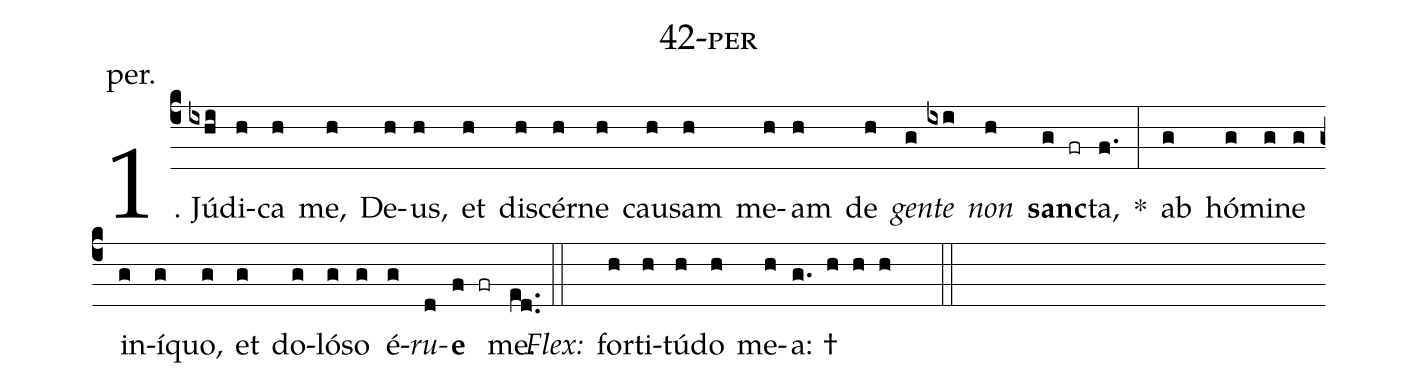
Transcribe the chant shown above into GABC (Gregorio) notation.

name: 42-per;
annotation: per.;
%%
(c4)1. Jú(ixhi)di(h)ca(h) me,(h) De(h)us,(h) et(h) di(h)scér(h)ne(h) cau(h)sam(h) me(h)am(h) de(h) <i>gen</i>(g)<i>te</i>(ixi) <i>non</i>(h) <b>sanc</b>(g fr)ta,(f.) *(:) ab(g) hó(g)mi(g)ne(g) in(g)í(g)quo,(g) et(g) do(g)ló(g)so(g) é(g)<i>ru</i>(d)<b>e</b>(f fr) me.(ed..) (::)
<i>Flex:</i>()  for(h)ti(h)tú(h)do(h) me(h)a: †(g. h h h  ::)
